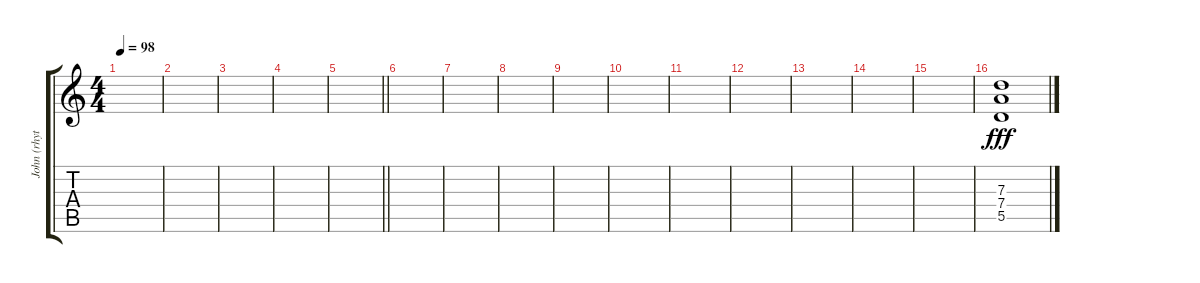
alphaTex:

\track ("John (rhythm)" "John (rhyt") {instrument electricguitarjazz}
\staff {score tabs}
\tuning (E4 B3 G3 D3 A2 E2) {hide}
\ts (4 4)
\tempo 98
\clef g2
\ks c
|
|
|
|
\barLineRight lightlight
|
|
|
|
|
|
|
|
|
|
|
(7.3 7.4 5.5).1{dy fff volume 0}
